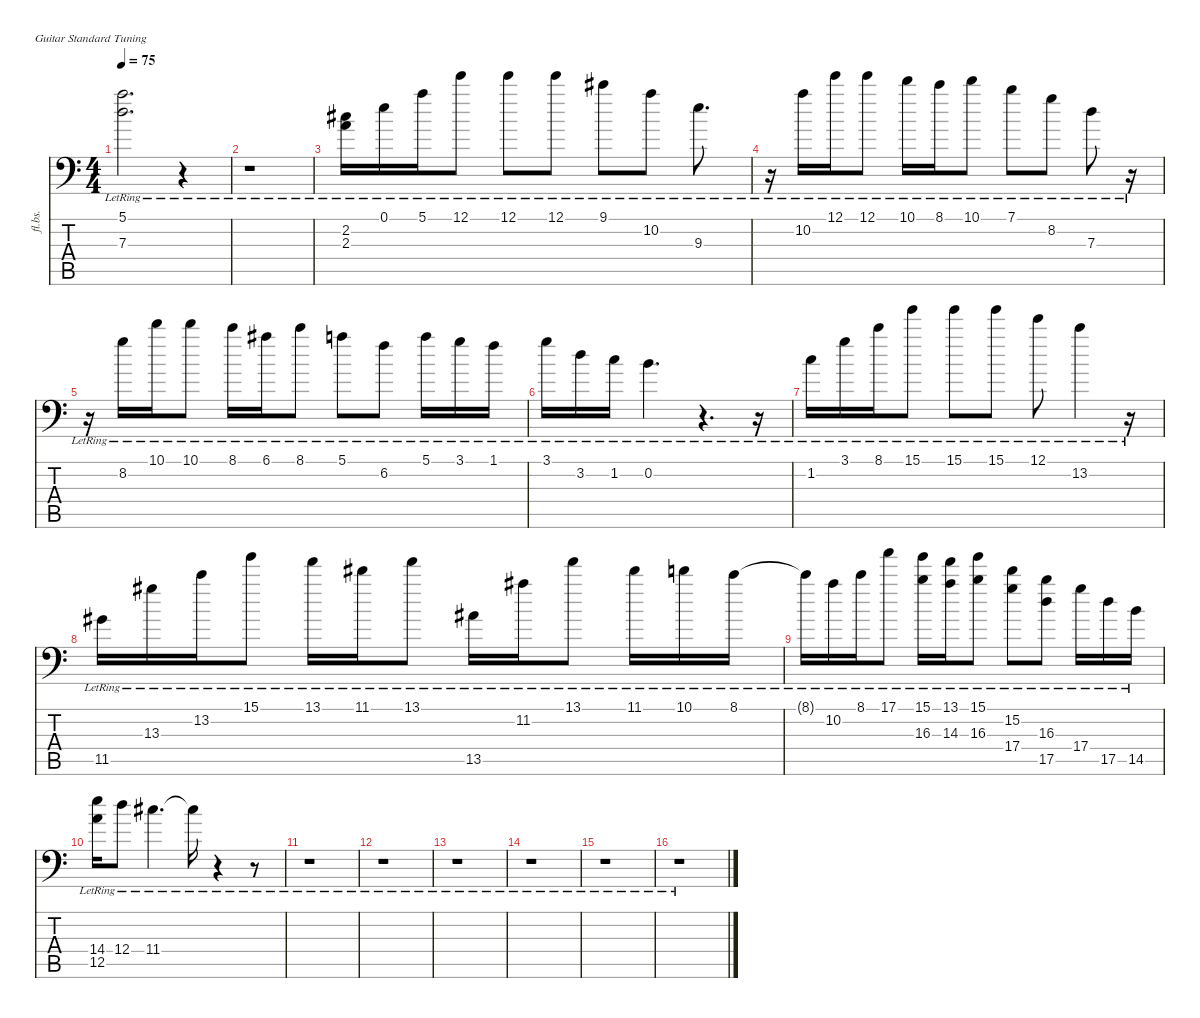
\defaultSystemsLayout 4
\hideDynamics
\bracketExtendMode nobrackets
\otherSystemsTrackNameOrientation horizontal
\track ("Keyboards III" "fl.bs.") {instrument fretlessbass}
\staff {score tabs}
\tuning (E4 B3 G3 D3 A2 E2)
\ts (4 4)
\tempo 75
\clef f4
\ks c
(5.1{lr} 7.3{lr}).2{d dy f} r.4 |
r.1 |
(2.2{lr acc #} 2.3{lr}).16{dy ff instrument brightacousticpiano} 0.1{lr}.16{dy fff} 5.1{lr}.16{dy ff} 12.1{lr}.8{dy fff} 12.1{lr}.8 12.1{lr}.8 9.1{lr acc #}.8{dy ff} 10.2{lr}.8 9.3{lr}.8{d dy f} |
r.16 10.2{lr}.16{dy fff} 12.1{lr}.16 12.1{lr}.8 10.1{lr}.16 8.1{lr}.16 10.1{lr}.8 7.1{lr}.8 8.2{lr}.8{dy ff} 7.3{lr}.8{dy f} r.16 |
r.16 8.2{lr}.16{dy fff} 10.1{lr}.16 10.1{lr}.8 8.1{lr}.16 6.1{lr acc #}.16 8.1{lr}.8 5.1{lr}.8{dy ff} 6.2{lr}.8{dy f} 5.1{lr}.16{dy fff} 3.1{lr}.16{dy f} 1.1{lr}.16 |
3.1{lr}.16{dy ff} 3.2{lr}.16{dy f} 1.2{lr}.16 0.2{lr}.4{d dy mf} r.4{d} r.16 |
1.2{lr}.16{dy fff} 3.1{lr}.16 8.1{lr}.16 15.1{lr}.8 15.1{lr}.8 15.1{lr}.8 12.1{lr}.8 13.2{lr}.4{dy ff} r.16 |
11.5{lr acc #}.16{dy fff} 13.3{lr acc #}.16 13.2{lr}.16 15.1{lr}.8 13.1{lr}.16{dy ff} 11.1{lr acc #}.16{dy f} 13.1{lr}.8{dy fff} 13.5{lr acc #}.16 11.2{lr acc #}.16 13.1{lr}.8 11.1{lr acc #}.16 10.1{lr}.16 8.1{lr}.16 |
8.1{lr t}.16{dy f} 10.2{lr}.16{dy fff} 8.1{lr}.16 17.1{lr}.8 (15.1{lr} 16.3{lr}).16 (13.1{lr} 14.3{lr}).16 (15.1{lr} 16.3{lr}).8 (15.2{lr} 17.4{lr}).8 (16.3{lr} 17.5{lr}).8{dy ff} 17.4{lr}.16{dy fff} 17.5{lr}.16 14.5{lr}.16{dy ff} |
(14.4{lr} 12.5{lr}).16{dy fff instrument contrabass} 12.4{lr}.8 11.4{lr acc #}.4{d} 11.4{lr t acc #}.16{dy f} r.4 r.8 |
r.1 |
r.1 |
r.1 |
r.1 |
r.1 |
r.1
